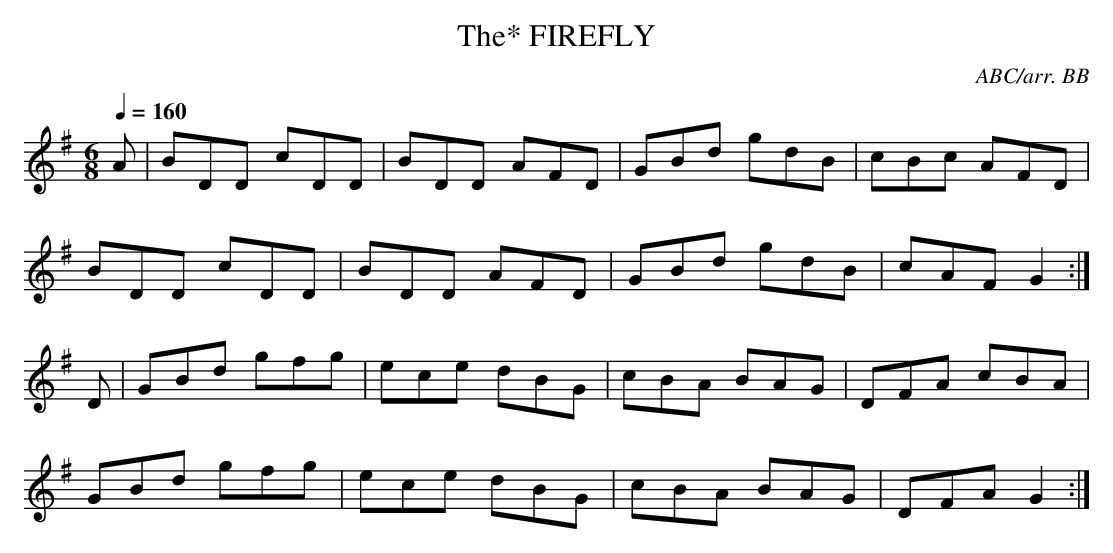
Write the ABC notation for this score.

X:1
T:FIREFLY, The*
C:ABC/arr. BB
Q:1/4=160
M:6/8
L:1/8
K:G
A|BDD cDD|BDD AFD|GBd gdB|cBc AFD|
BDD cDD|BDD AFD|GBd gdB|cAF G2 :|
D|GBd gfg|ece dBG|cBA BAG|DFA cBA |
GBd gfg|ece dBG|cBA BAG|DFA G2 :|
